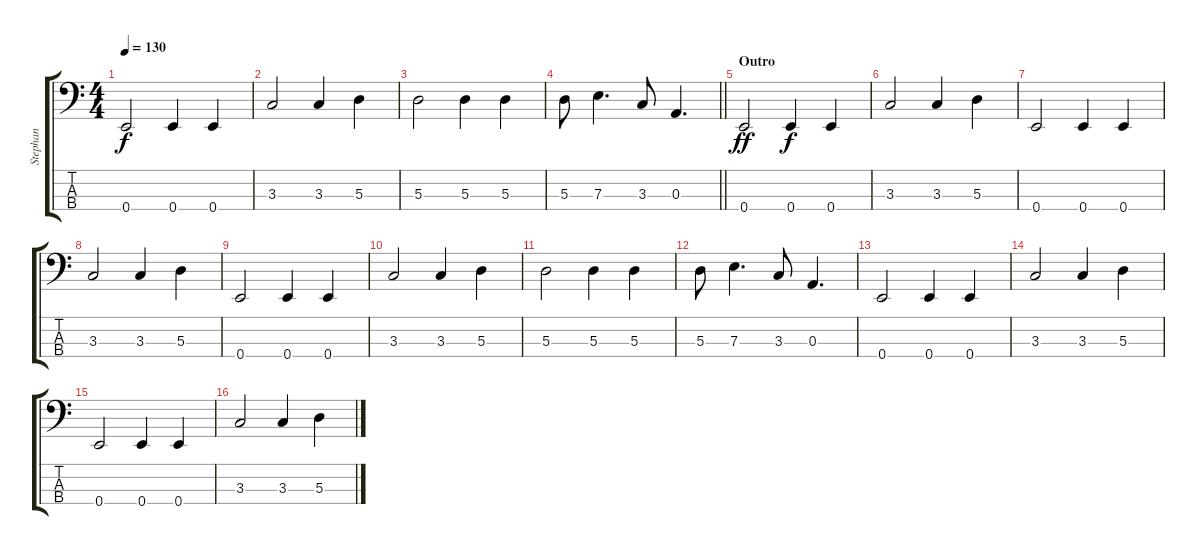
\track ("Stephan" "Stephan") {instrument electricbassfinger}
\staff {score tabs}
\tuning (G2 D2 A1 E1) {hide}
\ts (4 4)
\tempo 130
\clef f4
\ks c
0.4.2{dy f} 0.4.4 0.4.4 |
3.3.2 3.3.4 5.3.4 |
5.3.2 5.3.4 5.3.4 |
\barLineRight lightlight
5.3.8 7.3.4{d} 3.3.8 0.3.4{d} |
\section ("" "Outro")
0.4.2{dy ff} 0.4.4{dy f} 0.4.4 |
3.3.2 3.3.4 5.3.4 |
0.4.2 0.4.4 0.4.4 |
3.3.2 3.3.4 5.3.4 |
0.4.2 0.4.4 0.4.4 |
3.3.2 3.3.4 5.3.4 |
5.3.2 5.3.4 5.3.4 |
5.3.8 7.3.4{d} 3.3.8 0.3.4{d} |
0.4.2 0.4.4 0.4.4 |
3.3.2 3.3.4 5.3.4 |
0.4.2 0.4.4 0.4.4 |
3.3.2 3.3.4 5.3.4
